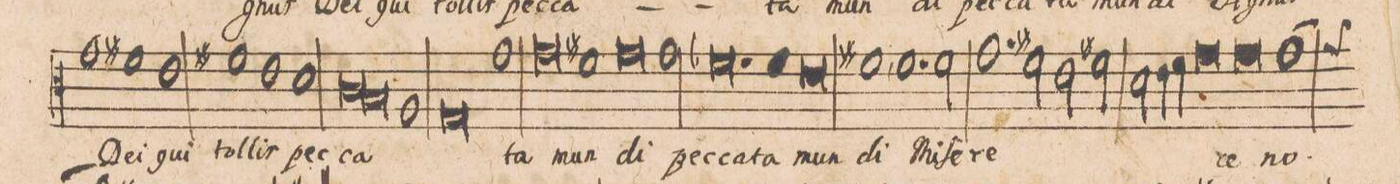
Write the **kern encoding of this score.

**kern	**text
*I"CANTVS.	*
*clefC3	*
*k[]	*
*met(C|)	*
*M3/1	*
1g\	De-
1f#X\	-i
1e\	qui
=27-	=27-
1f#X\	tol-
1e\	-lis
1d\	pec-
=28-	=28-
*lig	*
1c\	-ca-
1B/	.
*Xlig	*
1A/	.
=29-	=29-
0G/	.
1g\	-ta
=30-	=30-
0g\	mun-
1f#X\	.
=31-	=31-
0g\	-di
1g\	pec-
=32-	=32-
0.fn\	-ca-
=33-	=33-
*col	*
1f\	-ta
0e\	mun-
*Xcol	*
=34-	=34-
1f#X\,	-di
1.f#\	Mi-
2f#\	-ſe-
=35-	=35-
1.g\	-re-
2f#X\	.
2e\	.
2f#X\	.
=36-	=36-
2d\	.
4e\	.
4f#X\	.
*col	*
0g\	.
=37-	=37-
0g\	-re
*Xcol	*
[1g\	no-
=38-	=38-
*-	*-
